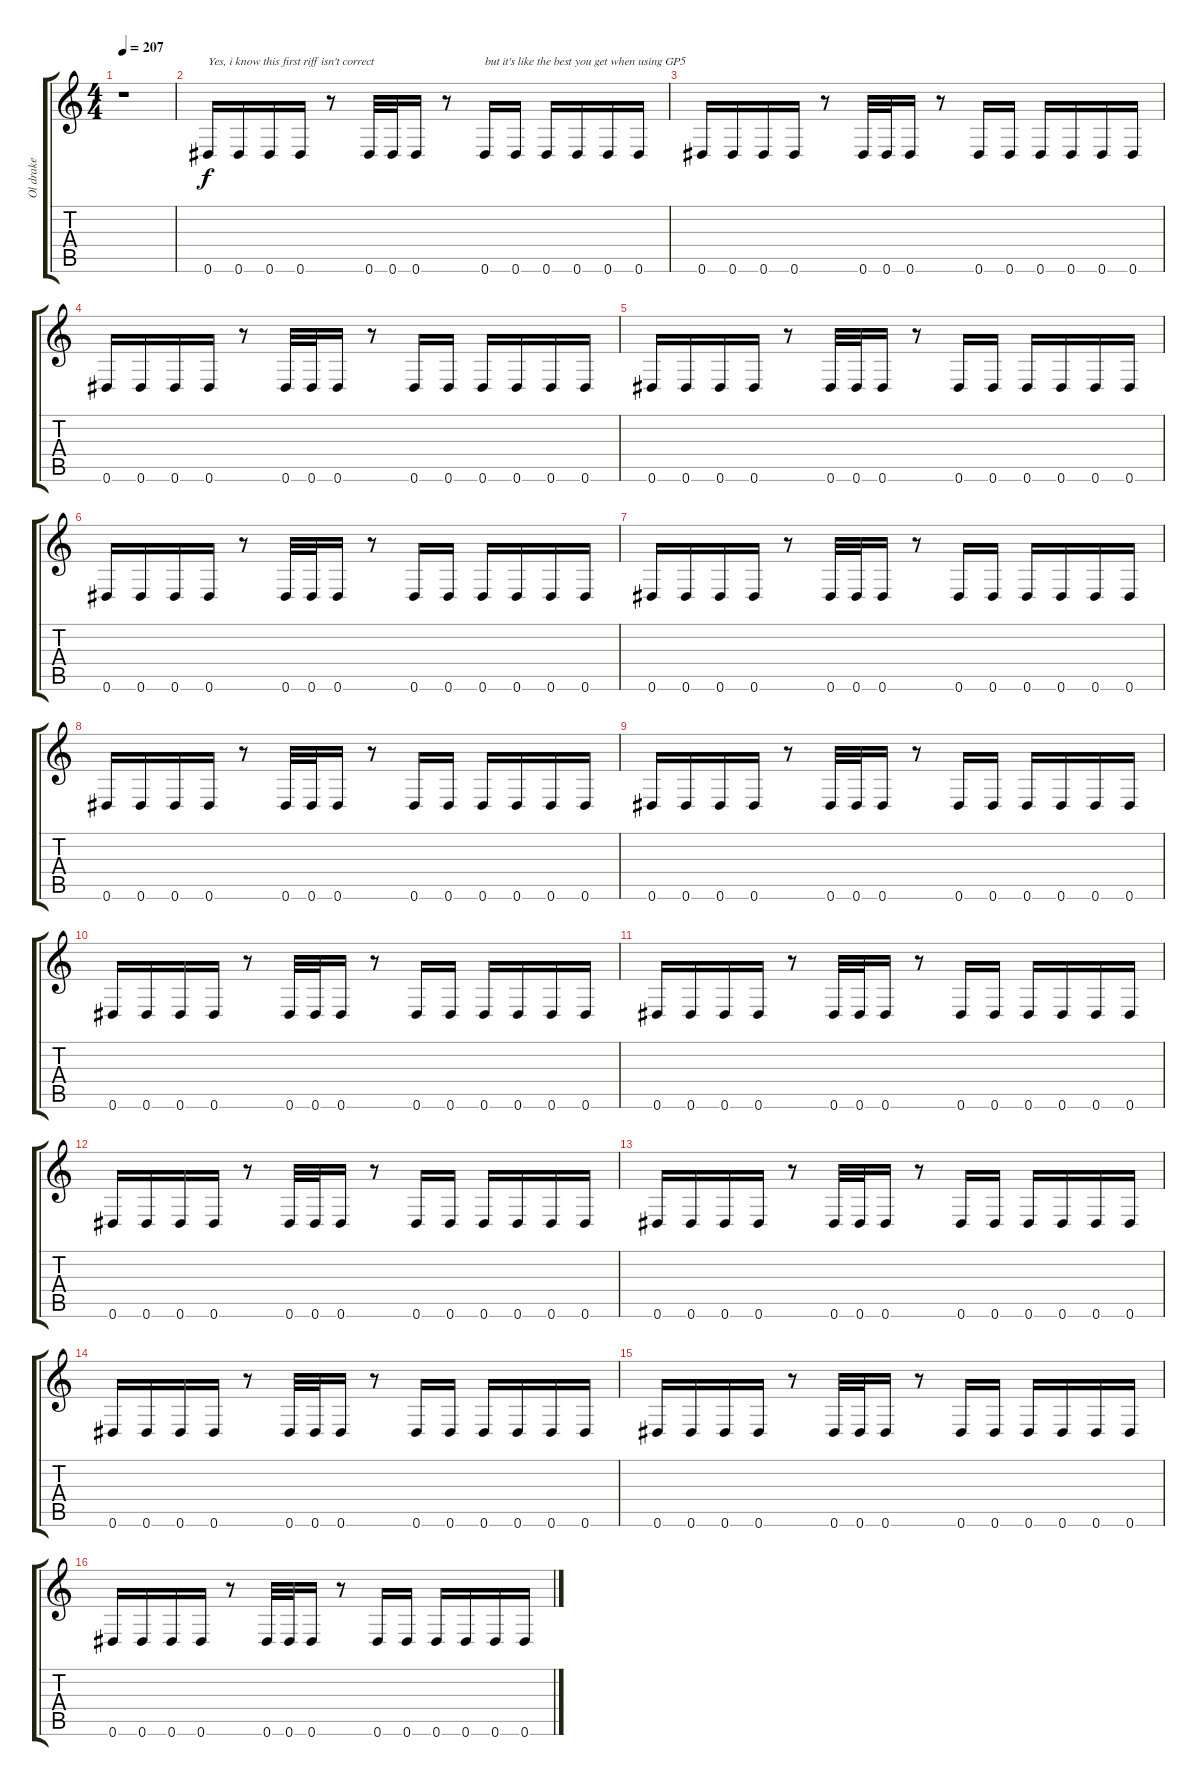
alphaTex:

\track ("Ol drake" "Ol drake") {instrument distortionguitar}
\staff {score tabs}
\tuning (Eb4 Bb3 Gb3 Db3 Ab2 Eb2) {hide}
\ts (4 4)
\tempo 207
\clef g2
\ks c
r.1{dy f instrument distortionguitar} |
0.6.16{txt "Yes, i know this first riff isn't correct"} 0.6.16 0.6.16 0.6.16 r.8 0.6.32 0.6.32 0.6.16 r.8 0.6.16{txt "but it's like the best you get when using GP5"} 0.6.16 0.6.16 0.6.16 0.6.16 0.6.16 |
0.6.16 0.6.16 0.6.16 0.6.16 r.8 0.6.32 0.6.32 0.6.16 r.8 0.6.16 0.6.16 0.6.16 0.6.16 0.6.16 0.6.16 |
0.6.16 0.6.16 0.6.16 0.6.16 r.8 0.6.32 0.6.32 0.6.16 r.8 0.6.16 0.6.16 0.6.16 0.6.16 0.6.16 0.6.16 |
0.6.16 0.6.16 0.6.16 0.6.16 r.8 0.6.32 0.6.32 0.6.16 r.8 0.6.16 0.6.16 0.6.16 0.6.16 0.6.16 0.6.16 |
0.6.16 0.6.16 0.6.16 0.6.16 r.8 0.6.32 0.6.32 0.6.16 r.8 0.6.16 0.6.16 0.6.16 0.6.16 0.6.16 0.6.16 |
0.6.16 0.6.16 0.6.16 0.6.16 r.8 0.6.32 0.6.32 0.6.16 r.8 0.6.16 0.6.16 0.6.16 0.6.16 0.6.16 0.6.16 |
0.6.16 0.6.16 0.6.16 0.6.16 r.8 0.6.32 0.6.32 0.6.16 r.8 0.6.16 0.6.16 0.6.16 0.6.16 0.6.16 0.6.16 |
0.6.16 0.6.16 0.6.16 0.6.16 r.8 0.6.32 0.6.32 0.6.16 r.8 0.6.16 0.6.16 0.6.16 0.6.16 0.6.16 0.6.16 |
0.6.16 0.6.16 0.6.16 0.6.16 r.8 0.6.32 0.6.32 0.6.16 r.8 0.6.16 0.6.16 0.6.16 0.6.16 0.6.16 0.6.16 |
0.6.16 0.6.16 0.6.16 0.6.16 r.8 0.6.32 0.6.32 0.6.16 r.8 0.6.16 0.6.16 0.6.16 0.6.16 0.6.16 0.6.16 |
0.6.16 0.6.16 0.6.16 0.6.16 r.8 0.6.32 0.6.32 0.6.16 r.8 0.6.16 0.6.16 0.6.16 0.6.16 0.6.16 0.6.16 |
0.6.16 0.6.16 0.6.16 0.6.16 r.8 0.6.32 0.6.32 0.6.16 r.8 0.6.16 0.6.16 0.6.16 0.6.16 0.6.16 0.6.16 |
0.6.16 0.6.16 0.6.16 0.6.16 r.8 0.6.32 0.6.32 0.6.16 r.8 0.6.16 0.6.16 0.6.16 0.6.16 0.6.16 0.6.16 |
0.6.16 0.6.16 0.6.16 0.6.16 r.8 0.6.32 0.6.32 0.6.16 r.8 0.6.16 0.6.16 0.6.16 0.6.16 0.6.16 0.6.16 |
0.6.16 0.6.16 0.6.16 0.6.16 r.8 0.6.32 0.6.32 0.6.16 r.8 0.6.16 0.6.16 0.6.16 0.6.16 0.6.16 0.6.16
